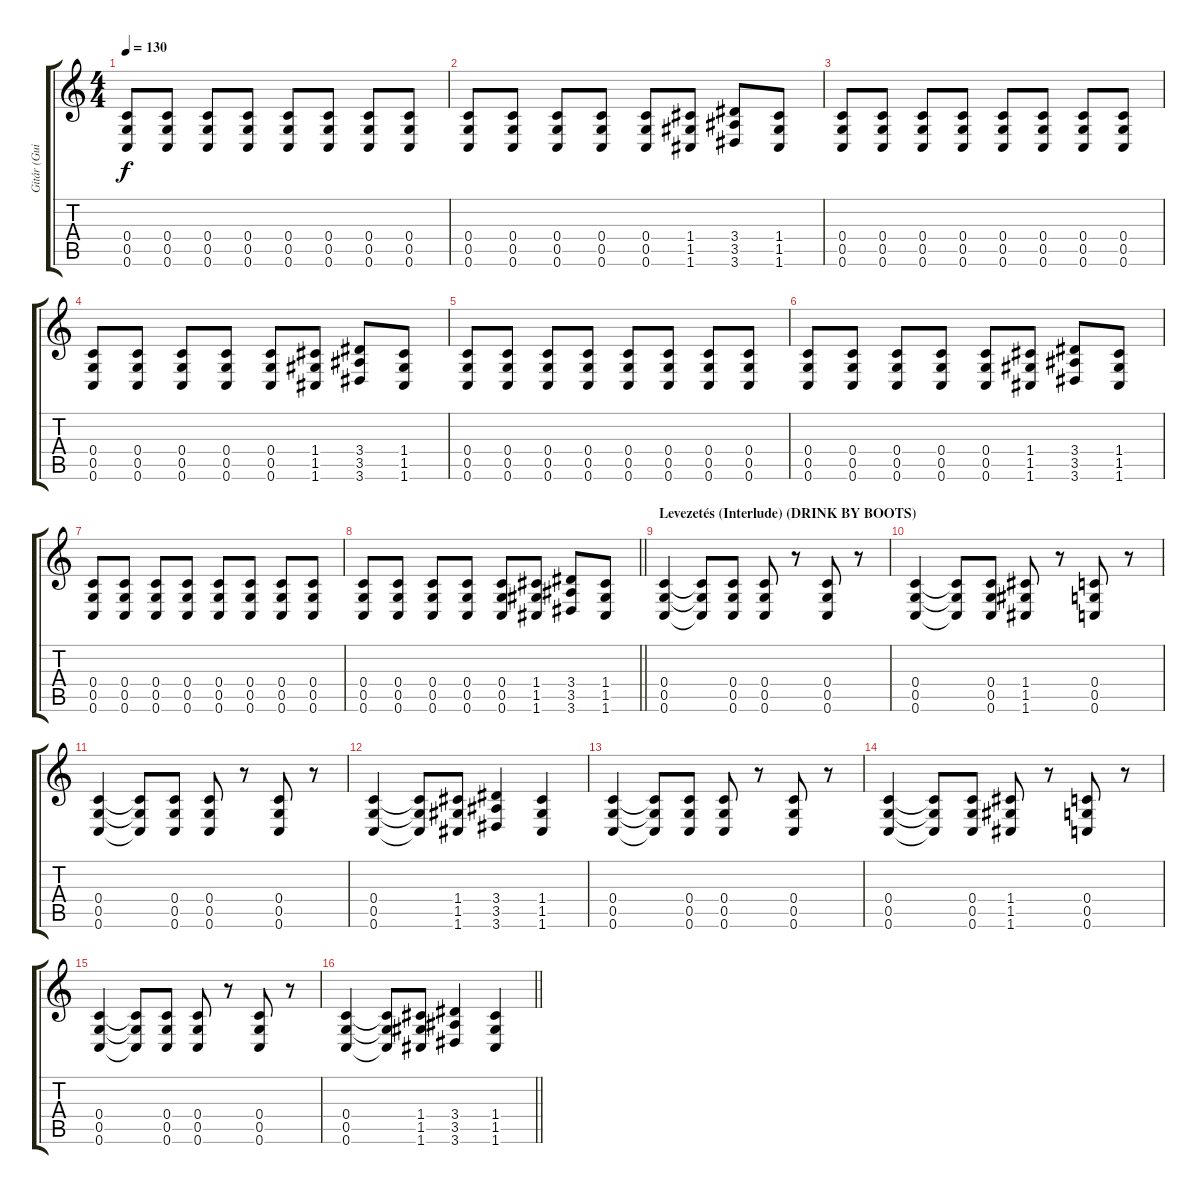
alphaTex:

\track ("Gitár (Guitar)" "Gitár (Gui") {instrument overdrivenguitar}
\staff {score tabs}
\tuning (D4 A3 F3 C3 G2 C2) {hide}
\ts (4 4)
\tempo 130
\clef g2
\ks c
(0.4 0.5 0.6).8{dy f} (0.4 0.5 0.6).8 (0.4 0.5 0.6).8 (0.4 0.5 0.6).8 (0.4 0.5 0.6).8 (0.4 0.5 0.6).8 (0.4 0.5 0.6).8 (0.4 0.5 0.6).8 |
(0.4 0.5 0.6).8 (0.4 0.5 0.6).8 (0.4 0.5 0.6).8 (0.4 0.5 0.6).8 (0.4 0.5 0.6).8 (1.4 1.5 1.6).8 (3.4 3.5 3.6).8 (1.4 1.5 1.6).8 |
(0.4 0.5 0.6).8 (0.4 0.5 0.6).8 (0.4 0.5 0.6).8 (0.4 0.5 0.6).8 (0.4 0.5 0.6).8 (0.4 0.5 0.6).8 (0.4 0.5 0.6).8 (0.4 0.5 0.6).8 |
(0.4 0.5 0.6).8 (0.4 0.5 0.6).8 (0.4 0.5 0.6).8 (0.4 0.5 0.6).8 (0.4 0.5 0.6).8 (1.4 1.5 1.6).8 (3.4 3.5 3.6).8 (1.4 1.5 1.6).8 |
(0.4 0.5 0.6).8 (0.4 0.5 0.6).8 (0.4 0.5 0.6).8 (0.4 0.5 0.6).8 (0.4 0.5 0.6).8 (0.4 0.5 0.6).8 (0.4 0.5 0.6).8 (0.4 0.5 0.6).8 |
(0.4 0.5 0.6).8 (0.4 0.5 0.6).8 (0.4 0.5 0.6).8 (0.4 0.5 0.6).8 (0.4 0.5 0.6).8 (1.4 1.5 1.6).8 (3.4 3.5 3.6).8 (1.4 1.5 1.6).8 |
(0.4 0.5 0.6).8 (0.4 0.5 0.6).8 (0.4 0.5 0.6).8 (0.4 0.5 0.6).8 (0.4 0.5 0.6).8 (0.4 0.5 0.6).8 (0.4 0.5 0.6).8 (0.4 0.5 0.6).8 |
\barLineRight lightlight
(0.4 0.5 0.6).8 (0.4 0.5 0.6).8 (0.4 0.5 0.6).8 (0.4 0.5 0.6).8 (0.4 0.5 0.6).8 (1.4 1.5 1.6).8 (3.4 3.5 3.6).8 (1.4 1.5 1.6).8 |
\section ("" "Levezetés (Interlude) (DRINK BY BOOTS)")
(0.4 0.5 0.6).4 (0.4{t} 0.5{t} 0.6{t}).8 (0.4 0.5 0.6).8 (0.4 0.5 0.6).8 r.8 (0.4 0.5 0.6).8 r.8 |
(0.4 0.5 0.6).4 (0.4{t} 0.5{t} 0.6{t}).8 (0.4 0.5 0.6).8 (1.4 1.5 1.6).8 r.8 (0.4 0.5 0.6).8 r.8 |
(0.4 0.5 0.6).4 (0.4{t} 0.5{t} 0.6{t}).8 (0.4 0.5 0.6).8 (0.4 0.5 0.6).8 r.8 (0.4 0.5 0.6).8 r.8 |
(0.4 0.5 0.6).4 (0.4{t} 0.5{t} 0.6{t}).8 (1.4 1.5 1.6).8 (3.4 3.5 3.6).4 (1.4 1.5 1.6).4 |
(0.4 0.5 0.6).4 (0.4{t} 0.5{t} 0.6{t}).8 (0.4 0.5 0.6).8 (0.4 0.5 0.6).8 r.8 (0.4 0.5 0.6).8 r.8 |
(0.4 0.5 0.6).4 (0.4{t} 0.5{t} 0.6{t}).8 (0.4 0.5 0.6).8 (1.4 1.5 1.6).8 r.8 (0.4 0.5 0.6).8 r.8 |
(0.4 0.5 0.6).4 (0.4{t} 0.5{t} 0.6{t}).8 (0.4 0.5 0.6).8 (0.4 0.5 0.6).8 r.8 (0.4 0.5 0.6).8 r.8 |
\barLineRight lightlight
(0.4 0.5 0.6).4 (0.4{t} 0.5{t} 0.6{t}).8 (1.4 1.5 1.6).8 (3.4 3.5 3.6).4 (1.4 1.5 1.6).4
